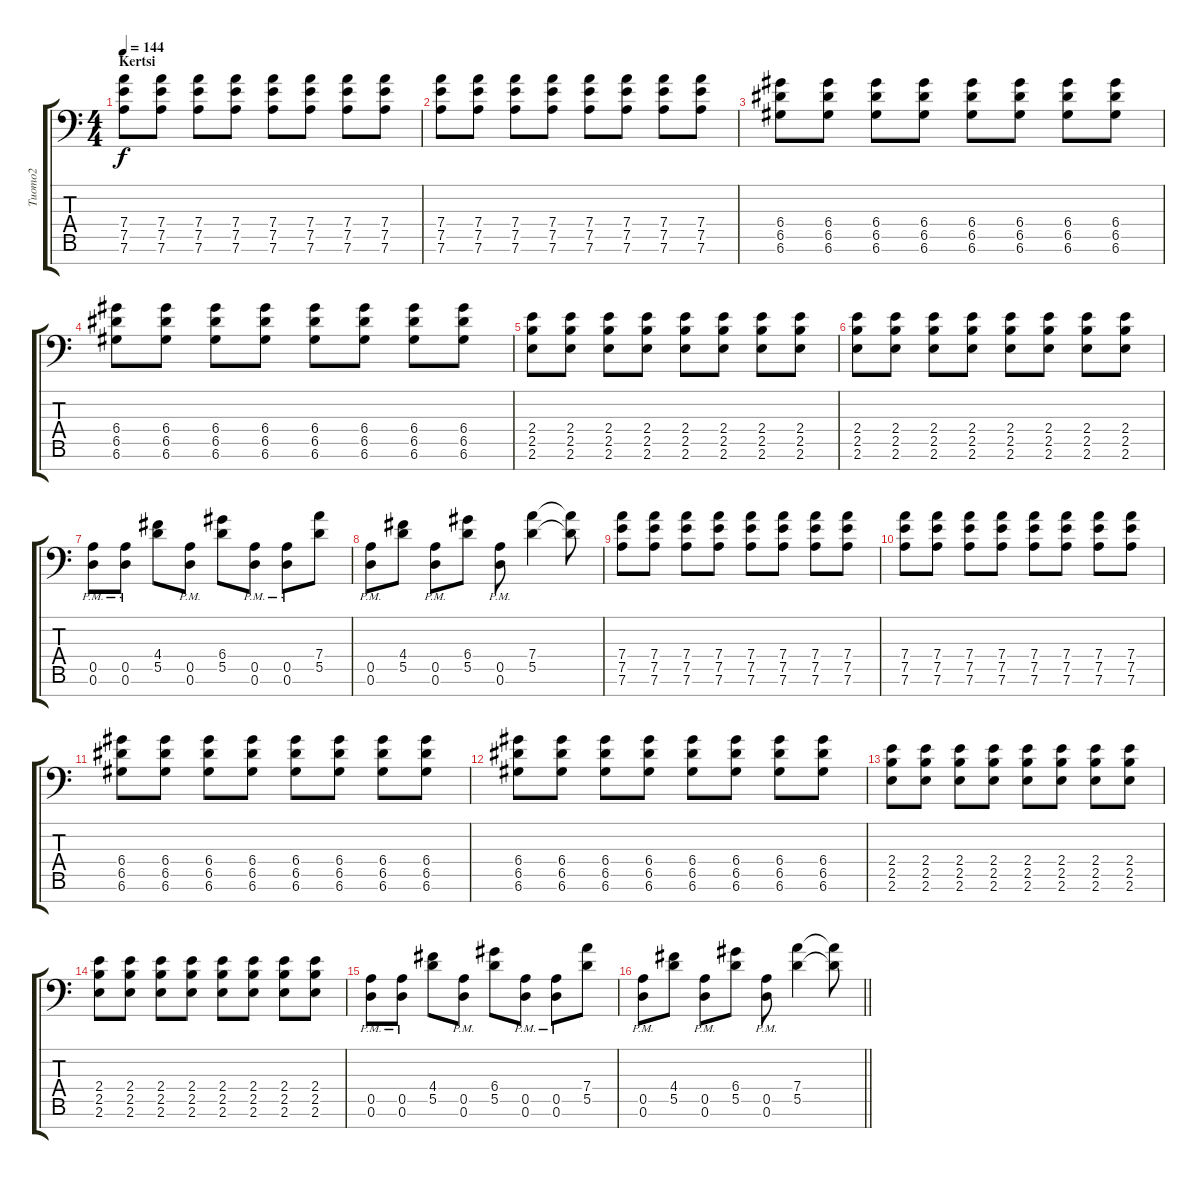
\track ("Tuomo2" "Tuomo2") {instrument distortionguitar}
\staff {score tabs}
\tuning (E4 B3 G3 D3 A2 D2 A1) {hide}
\ts (4 4)
\section ("" "Kertsi")
\tempo 144
\clef f4
\ks c
(7.4 7.5 7.6).8{dy f} (7.4 7.5 7.6).8 (7.4 7.5 7.6).8 (7.4 7.5 7.6).8 (7.4 7.5 7.6).8 (7.4 7.5 7.6).8 (7.4 7.5 7.6).8 (7.4 7.5 7.6).8 |
(7.4 7.5 7.6).8 (7.4 7.5 7.6).8 (7.4 7.5 7.6).8 (7.4 7.5 7.6).8 (7.4 7.5 7.6).8 (7.4 7.5 7.6).8 (7.4 7.5 7.6).8 (7.4 7.5 7.6).8 |
(6.4 6.5 6.6).8 (6.4 6.5 6.6).8 (6.4 6.5 6.6).8 (6.4 6.5 6.6).8 (6.4 6.5 6.6).8 (6.4 6.5 6.6).8 (6.4 6.5 6.6).8 (6.4 6.5 6.6).8 |
(6.4 6.5 6.6).8 (6.4 6.5 6.6).8 (6.4 6.5 6.6).8 (6.4 6.5 6.6).8 (6.4 6.5 6.6).8 (6.4 6.5 6.6).8 (6.4 6.5 6.6).8 (6.4 6.5 6.6).8 |
(2.4 2.5 2.6).8 (2.4 2.5 2.6).8 (2.4 2.5 2.6).8 (2.4 2.5 2.6).8 (2.4 2.5 2.6).8 (2.4 2.5 2.6).8 (2.4 2.5 2.6).8 (2.4 2.5 2.6).8 |
(2.4 2.5 2.6).8 (2.4 2.5 2.6).8 (2.4 2.5 2.6).8 (2.4 2.5 2.6).8 (2.4 2.5 2.6).8 (2.4 2.5 2.6).8 (2.4 2.5 2.6).8 (2.4 2.5 2.6).8 |
(0.5{pm} 0.6{pm}).8 (0.5{pm} 0.6{pm}).8 (4.4 5.5).8 (0.5{pm} 0.6{pm}).8 (6.4 5.5).8 (0.5{pm} 0.6{pm}).8 (0.5{pm} 0.6{pm}).8 (7.4 5.5).8 |
(0.5{pm} 0.6{pm}).8 (4.4 5.5).8 (0.5{pm} 0.6{pm}).8 (6.4 5.5).8 (0.5{pm} 0.6{pm}).8 (7.4 5.5).4 (7.4{t} 5.5{t}).8 |
(7.4 7.5 7.6).8 (7.4 7.5 7.6).8 (7.4 7.5 7.6).8 (7.4 7.5 7.6).8 (7.4 7.5 7.6).8 (7.4 7.5 7.6).8 (7.4 7.5 7.6).8 (7.4 7.5 7.6).8 |
(7.4 7.5 7.6).8 (7.4 7.5 7.6).8 (7.4 7.5 7.6).8 (7.4 7.5 7.6).8 (7.4 7.5 7.6).8 (7.4 7.5 7.6).8 (7.4 7.5 7.6).8 (7.4 7.5 7.6).8 |
(6.4 6.5 6.6).8 (6.4 6.5 6.6).8 (6.4 6.5 6.6).8 (6.4 6.5 6.6).8 (6.4 6.5 6.6).8 (6.4 6.5 6.6).8 (6.4 6.5 6.6).8 (6.4 6.5 6.6).8 |
(6.4 6.5 6.6).8 (6.4 6.5 6.6).8 (6.4 6.5 6.6).8 (6.4 6.5 6.6).8 (6.4 6.5 6.6).8 (6.4 6.5 6.6).8 (6.4 6.5 6.6).8 (6.4 6.5 6.6).8 |
(2.4 2.5 2.6).8 (2.4 2.5 2.6).8 (2.4 2.5 2.6).8 (2.4 2.5 2.6).8 (2.4 2.5 2.6).8 (2.4 2.5 2.6).8 (2.4 2.5 2.6).8 (2.4 2.5 2.6).8 |
(2.4 2.5 2.6).8 (2.4 2.5 2.6).8 (2.4 2.5 2.6).8 (2.4 2.5 2.6).8 (2.4 2.5 2.6).8 (2.4 2.5 2.6).8 (2.4 2.5 2.6).8 (2.4 2.5 2.6).8 |
(0.5{pm} 0.6{pm}).8 (0.5{pm} 0.6{pm}).8 (4.4 5.5).8 (0.5{pm} 0.6{pm}).8 (6.4 5.5).8 (0.5{pm} 0.6{pm}).8 (0.5{pm} 0.6{pm}).8 (7.4 5.5).8 |
\barLineRight lightlight
(0.5{pm} 0.6{pm}).8 (4.4 5.5).8 (0.5{pm} 0.6{pm}).8 (6.4 5.5).8 (0.5{pm} 0.6{pm}).8 (7.4 5.5).4 (7.4{t} 5.5{t}).8
